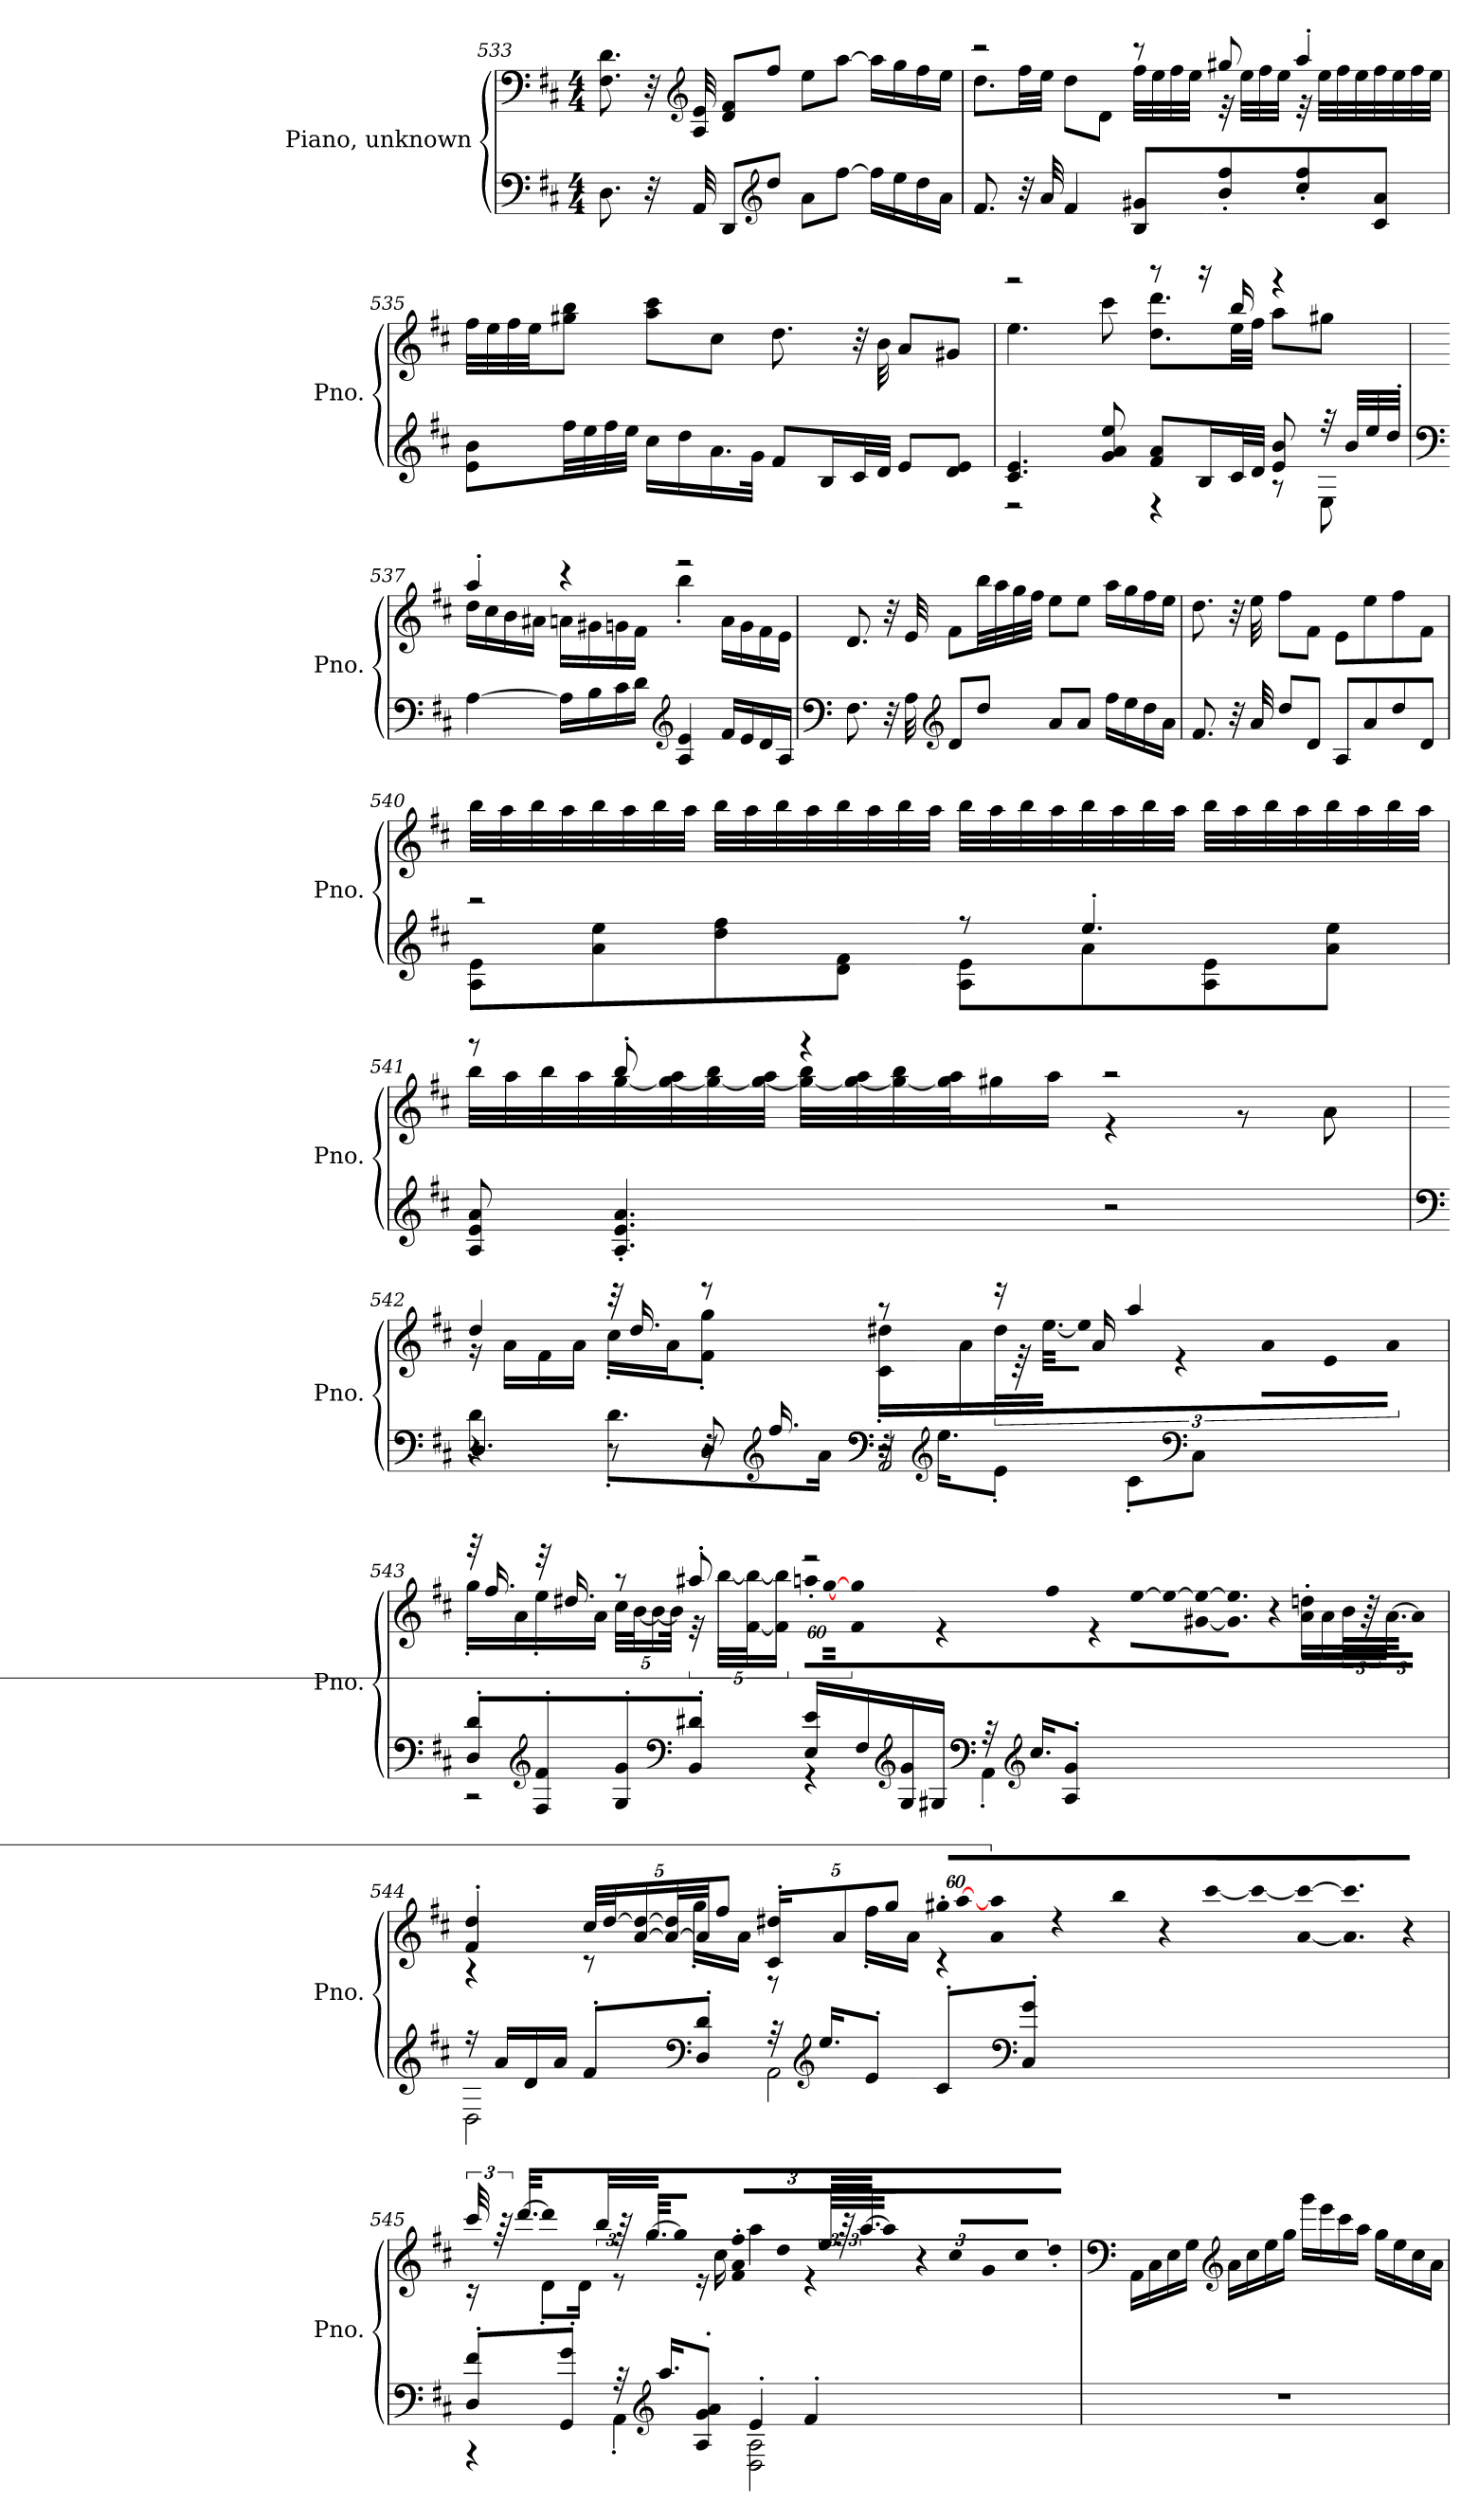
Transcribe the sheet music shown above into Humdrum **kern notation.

**kern	**kern
*part1	*part1
*staff2	*staff1
*I"Piano, unknown	*
*I'Pno.	*
!!LO:LB:g=z
*clefF4	*clefF4
*k[f#c#]	*k[f#c#]
*M4/4	*M4/4
=533	=533
8.D\	8.F#\ 8.d\
32r	32r
*	*clefG2
32AA/	32A/ 32e/
8DD/L	8d/ 8f#/L
*clefG2	*
8dd/J	8ff#/J
8a\L	8ee\L
[8ff#\J	[8aa\J
16ff#\LL]	16aa\LL]
16ee\	16gg\
16dd\	16ff#\
16a\JJ	16ee\JJ
=534	=534
*	*^
8.f#/	2r	8.dd\L
32r	.	32ff#\LL
32a/	.	32ee\JJJ
4f#/	.	8dd\L
.	.	8d\J
8B/ 8g#X/L	8r	32ff#\LLL
.	.	32ee\
.	.	32ff#\
.	.	32ee\JJJ
8b/' 8ff#/'	8gg#X/	32r
.	.	32ee\LLL
.	.	32ff#\
.	.	32ee\JJJ
8cc#/' 8ff#/'	4aa'/	32r
.	.	32ee\LLL
.	.	32ff#\
.	.	32ee\
8c#/ 8a/J	.	32ff#\
.	.	32ee\
.	.	32ff#\
.	.	32ee\JJJ
*	*v	*v
!!LO:LB:g=z
=535	=535
8e\ 8b\L	32ff#\LLL
.	32ee\
.	32ff#\
.	32ee\JJ
32ff#\LL	8gg#X\ 8bb\J
32ee\	.
32ff#\	.
32ee\JJJ	.
16cc#\LL	8aa\ 8ccc#\L
16dd\	.
16.a\	8cc#\J
32g\JJk	.
8f#/L	8.dd\
16B/L	.
32c#/L	32r
32d/JJJ	32b\
8e/L	8a/L
8d/ 8e/J	8g#X/J
=536	=536
*^	*^
4.c#/ 4.e/	2r	2r	4.ee\
8g/ 8a/ 8ee/	.	.	8ccc#\
8f#/ 8a/L	4r	8r	8.dd\ 8.ddd\L
16B/L	.	16r	.
32c#/L	.	16bb/	32ee\LL
32d/JJJ	.	.	32ff#\JJJ
8e/ 8b/	8r	4r	8aa\L
32r	8E\	.	8gg#X\J
32b/LLL	.	.	.
32ee/	.	.	.
32dd'/JJJ	.	.	.
*v	*v	*	*
!!LO:LB:g=z	!!
=537	=537	=537
*clefF4	*	*
[4A\	4aa'/	16dd\LL
.	.	16cc#\
.	.	16b\
.	.	16a#X\JJ
16A\LL]	4r	16an\LL
16B\	.	16g#X\
16c#\	.	16gn\
16d\JJ	.	16f#\JJ
*clefG2	*	*
4A/ 4e/	2r	4bb'\
16f#/LL	.	16a\LL
16e/	.	16g\
16d/	.	16f#\
16A/JJ	.	16e\JJ
*	*v	*v
=538	=538
*clefF4	*
8.F#\	8.d/
32r	32r
32A\	32e/
*clefG2	*
8d/L	8f#\L
8dd/J	32bb\LL
.	32aa\
.	32gg\
.	32ff#\JJJ
8a/L	8ee\L
8a/J	8ee\J
16ff#\LL	16aa\LL
16ee\	16gg\
16dd\	16ff#\
16a\JJ	16ee\JJ
!!LO:LB:g=z
=539	=539
8.f#/	8.dd\
32r	32r
32a/	32ee\
8dd/L	8ff#\L
8d/J	8f#\J
8A/L	8e\L
8a/	8ee\
8dd/	8ff#\
8d/J	8f#\J
!!LO:PB:g=z
=540	=540
*^	*
2r	8A\ 8e\L	32bb\LLL
.	.	32aa\
.	.	32bb\
.	.	32aa\
.	8a\ 8ee\	32bb\
.	.	32aa\
.	.	32bb\
.	.	32aa\JJJ
.	8dd\ 8ff#\	32bb\LLL
.	.	32aa\
.	.	32bb\
.	.	32aa\
.	8d\ 8f#\J	32bb\
.	.	32aa\
.	.	32bb\
.	.	32aa\JJJ
8r	8A\ 8e\L	32bb\LLL
.	.	32aa\
.	.	32bb\
.	.	32aa\
4.ee'/	8a\	32bb\
.	.	32aa\
.	.	32bb\
.	.	32aa\JJJ
.	8A\ 8e\	32bb\LLL
.	.	32aa\
.	.	32bb\
.	.	32aa\
.	8a\ 8ee\J	32bb\
.	.	32aa\
.	.	32bb\
.	.	32aa\JJJ
*v	*v	*
!!LO:LB:g=z
=541	=541
*	*^
8A/ 8e/ 8a/	8r	32bb\LLL
.	.	32aa\
.	.	32bb\
.	.	32aa\
4.A/' 4.e/' 4.a/'	8bb'/	[32gg\
.	.	32gg\_ 32aa\
.	.	32gg\_ 32bb\
.	.	32gg\_ 32aa\JJJ
.	4r	32gg\_ 32bb\LLL
.	.	32gg\_ 32aa\
.	.	32gg\_ 32bb\
.	.	32gg\] 32aa\J
.	.	16gg#X\
.	.	16aa\JJ
2r	2r	4r
.	.	8r
.	.	8a\
!!LO:LB:g=z	!!
=542	=542	=542
*clefF4	*	*
*^	*	*
*	*^	*	*
4r	4d'\	4.D/	4dd/	16r
.	.	.	.	16a\LL
.	.	.	.	16f#\
.	.	.	.	16a\JJ
8r	8.d'\L	.	32r	16cc#'\LL
.	.	.	16.dd/	.
.	.	.	.	16a\J
32r	.	8D/	8r	8f#\' 8gg\'J
*clefG2	*	*	*	*
16.ff#/	.	.	.	.
.	16a\Jk	.	.	.
*clefF4	*	*	*	*
2r	32r	2AA/	8r	16c#\' 16dd#X\'LL
*clefG2	*	*	*	*
.	16.ee\KL	.	.	.
.	.	.	.	16a\
.	8e'\J	.	16r	48dd#\JJk
.	.	.	.	96r
.	.	.	.	[48.ee\KLL
.	.	.	16a/	16ee\JJ]
.	8c#'\L	.	4aa/	16r
.	.	.	.	16a\LL
*clefF4	*	*	*	*
.	8C#\J	.	.	16e\
.	.	.	.	16a\JJ
*	*v	*v	*	*
!!LO:LB:g=z	!!
=543	=543	=543	=543
8D/' 8d/'L	2r	32r	16gg'\LL
.	.	16.ff#/	.
.	.	.	16a\
*clefG2	*	*	*
8F#/' 8f#/'	.	32r	16ee'\
.	.	16.dd#X/	.
.	.	.	16a\JJ
8G/' 8g/'	.	8r	40cc#\LLL
.	.	.	[40b\J
.	.	.	20b\_
.	.	.	40b\JJk]
*clefF4	*	*	*
8BB/' 8d#X/'J	.	8aa#X'/	40r
.	.	.	[40bb\LLL
.	.	.	[40f#\ 40bb\_J
.	.	.	20f#\] 20bb\]JJ
!	!	!	!LO:N:vis=32
16E/ 16e/LL	4r	2r	1920%53aan'\LLL
!	!	!	!LO:N:vis=32
.	.	.	[1920%53gg\J
.	.	.	1920ryy
!	!	!	!LO:N:vis=16
.	.	.	1920%107f#\ 1920%107gg\]JJ
16F#/	.	.	.
!	!	!	!LO:N:vis=64
.	.	.	640%9r
*clefG2	*	*	*
16G/ 16g/	.	.	.
!	!	!	!LO:N:vis=64
.	.	.	640%9ff#\
!	!	!	!LO:N:vis=64
.	.	.	640%9r
!	!	!	!LO:N:vis=64
.	.	.	[640%9ee\LLLL
!	!	!	!LO:N:vis=64
.	.	.	640%9ee\_
!	!	!	!LO:N:vis=64
.	.	.	[640%9g#X\ 640%9ee\_J
16G#X/JJ	.	.	.
.	.	.	36.g#\] 36.ee\]JJJ
!	!	!	!LO:N:vis=64
.	.	.	640%9r
*clefF4	*	*	*
32r	4AA'\	.	.
.	.	.	16a\' 16ddn\'LL
*clefG2	*	*	*
16.cc#/KL	.	.	.
.	.	.	16a\
8A/' 8g/'J	.	.	.
.	.	.	48b\JJk
.	.	.	96r
.	.	.	[48.a\KLL
.	.	.	16a\JJ]
640ryy	640ryy	640ryy	.
!!LO:LB:g=z	!!
=544	=544	=544	=544
16r	2D\	4f#/' 4dd/'	4r
16a/LL	.	.	.
16d/	.	.	.
16a/JJ	.	.	.
*	*	*Xbrackettup	*
8f#'/L	.	40cc#/LLL	8r
.	.	[40dd/J	.
.	.	[20a/ 20dd/_	.
.	.	40a/_ 40dd/]L	.
*clefF4	*	*	*
8D/' 8d/'J	.	40a/JJ]	16gg'\LL
.	.	10ff#/J	.
.	.	.	16a\JJ
32r	2AA\	20c#/' 20dd#X/'KL	8r
*clefG2	*	*	*
16.ee/KL	.	.	.
.	.	10a/	.
8e'/J	.	.	16ff#'\LL
.	.	10gg/J	.
.	.	.	16a\JJ
*	*	*brackettup	*
!	!	!LO:N:vis=32	!
8c#'/L	.	1920%53gg#X'/LLL	4r
!	!	!LO:N:vis=32	!
.	.	[1920%53aa/J	.
.	.	1920ryy	.
!	!	!LO:N:vis=16	!
.	.	1920%107a/ 1920%107aa/]JJ	.
!	!	!LO:N:vis=64	!
.	.	640%9r	.
*clefF4	*	*	*
8C#/' 8g/'J	.	.	.
!	!	!LO:N:vis=64	!
.	.	640%9bb/	.
!	!	!LO:N:vis=64	!
.	.	640%9r	.
!	!	!LO:N:vis=64	!
.	.	[640%9ccc#/LLLL	.
!	!	!LO:N:vis=64	!
.	.	640%9ccc#/_	.
!	!	!LO:N:vis=64	!
.	.	[640%9a/ 640%9ccc#/_J	.
.	.	36.a/] 36.ccc#/]JJJ	.
!	!	!LO:N:vis=64	!
.	.	640%9r	.
640ryy	640ryy	.	640ryy
!!LO:LB:g=z	!!
=545	=545	=545	=545
8D/' 8f#/'L	4r	48ccc#/	16r
.	.	96r	.
.	.	[48.ddd/KLL	.
.	.	16ddd/]	8d'\L
8GG/' 8g/'J	.	48bb/JJk	.
.	.	96r	.
.	.	[48.gg/KLL	.
.	.	16gg/JJ]	16d\Jk
32r	4AA'\	16f#/' 16a/' 16ff#/'LL	8r
*clefG2	*	*	*
16.aa/KL	.	.	.
.	.	16dd/	.
8A/' 8g/' 8a/'J	.	48ee/JJk	16r
.	.	96r	.
.	.	[48.aa/KLL	.
.	.	16aa/JJ]	16cc#\
4e'/	2D\ 2A\	16r	4aa\
.	.	16cc#/LL	.
.	.	16g/	.
.	.	16cc#/JJ	.
4f#'/	.	4dd'/	4r
*v	*v	*	*
*	*v	*v
=546	=546
*	*clefF4
1r	16AA\LL
.	16C#\
.	16E\
.	16G\JJ
*	*clefG2
.	16a\LL
.	16cc#\
.	16ee\
.	16gg\JJ
.	16ggg\LL
.	16eee\
.	16ccc#\
.	16aa\JJ
.	16gg\LL
.	16ee\
.	16cc#\
.	16a\JJ
=	=
*-	*-
